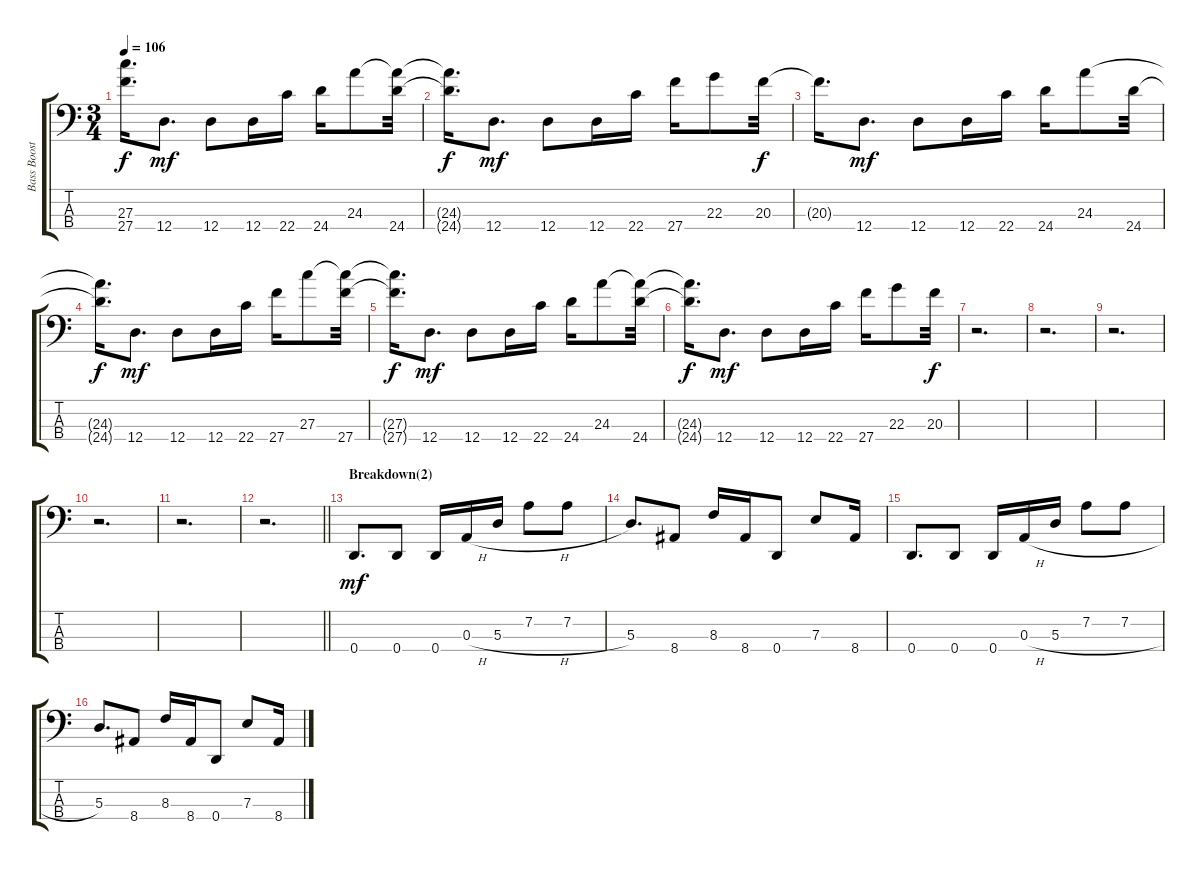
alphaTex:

\track ("Bass Boost" "Bass Boost") {instrument electricbasspick}
\staff {score tabs}
\tuning (G2 D2 A1 D1) {hide}
\ts (3 4)
\tempo 106
\clef f4
\ks c
(27.3{t} 27.4{t}).16{d dy f} 12.4.8{d dy mf} 12.4.8 12.4.16 22.4.16 24.4.16 24.3.8 (24.3{t} 24.4).32 |
(24.3{t} 24.4{t}).16{d dy f} 12.4.8{d dy mf} 12.4.8 12.4.16 22.4.16 27.4.16 22.3.8 20.3.32{dy f} |
20.3{t}.16{d} 12.4.8{d dy mf} 12.4.8 12.4.16 22.4.16 24.4.16 24.3.8 24.4.32 |
(24.3{t} 24.4{t}).16{d dy f} 12.4.8{d dy mf} 12.4.8 12.4.16 22.4.16 27.4.16 27.3.8 (27.3{t} 27.4).32 |
(27.3{t} 27.4{t}).16{d dy f} 12.4.8{d dy mf} 12.4.8 12.4.16 22.4.16 24.4.16 24.3.8 (24.3{t} 24.4).32 |
(24.3{t} 24.4{t}).16{d dy f} 12.4.8{d dy mf} 12.4.8 12.4.16 22.4.16 27.4.16 22.3.8 20.3.32{dy f} |
r.2{d} |
r.2{d} |
r.2{d} |
r.2{d} |
r.2{d} |
\barLineRight lightlight
r.2{d} |
\section ("" "Breakdown(2)")
0.4.8{d dy mf volume 13 instrument electricbasspick} 0.4.8 0.4.16 0.3{h}.16 5.3{h}.16 7.2.8 7.2.8 |
5.3.8{d} 8.4.8 8.3.16 8.4.16 0.4.8 7.3.8 8.4.16 |
0.4.8{d} 0.4.8 0.4.16 0.3{h}.16 5.3{h}.16 7.2.8 7.2.8 |
5.3.8{d} 8.4.8 8.3.16 8.4.16 0.4.8 7.3.8 8.4.16
